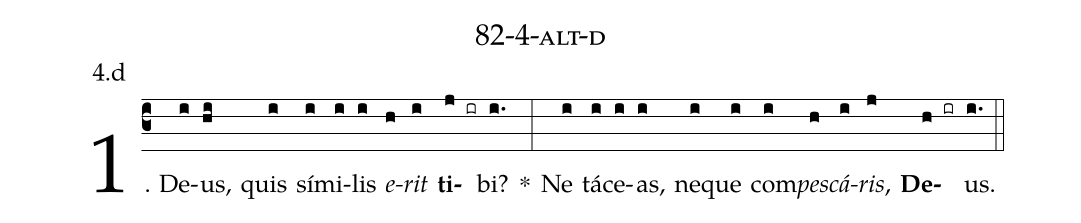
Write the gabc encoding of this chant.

name: 82-4-alt-d;
annotation: 4.d;
%%
(c3)1. De(i)us,(hi) quis(i) sí(i)mi(i)lis(i) <i>e</i>(h)<i>rit</i>(i) <b>ti</b>(j ir)bi?(i.) *(:) Ne(i) tá(i)ce(i)as,(i) ne(i)que(i) com(i)<i>pes</i>(h)<i>cá</i>(i)<i>ris</i>,(j) <b>De</b>(h ir)us.(i.) (::)
